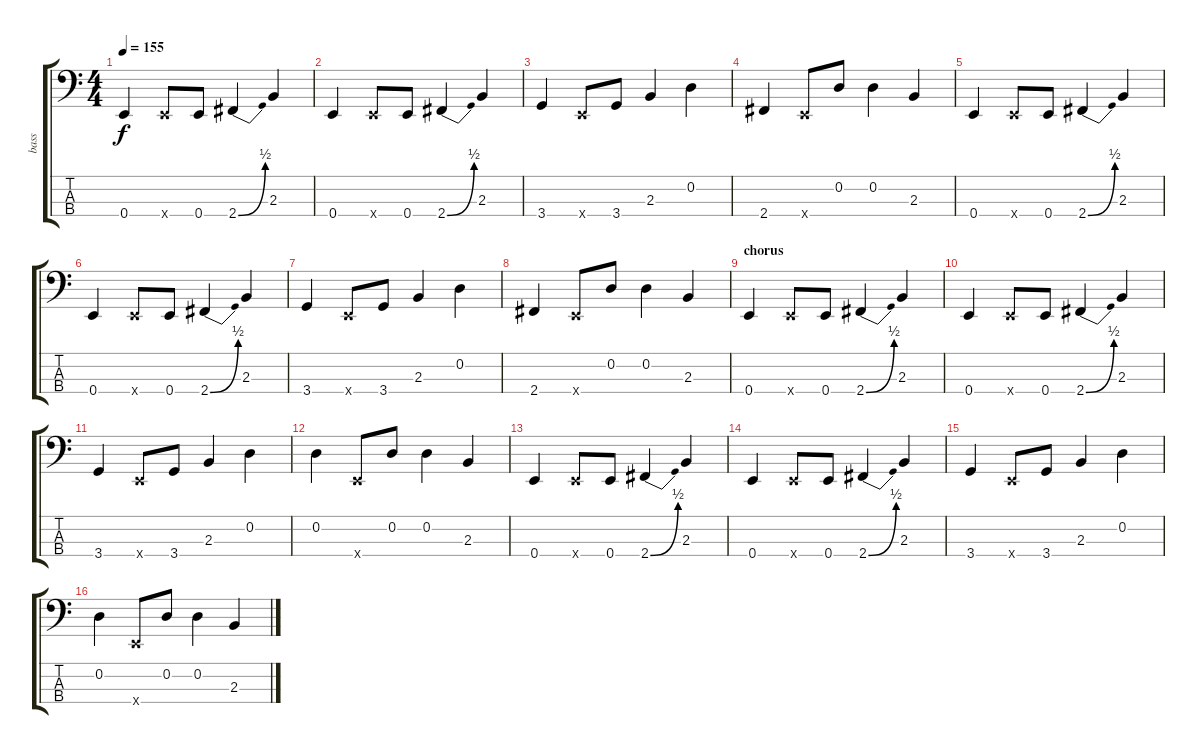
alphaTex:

\track ("bass" "bass") {instrument acousticbass}
\staff {score tabs}
\tuning (G2 D2 A1 E1) {hide}
\ts (4 4)
\tempo 155
\clef f4
\ks c
0.4.4{dy f} 0.4{x}.8 0.4.8 2.4{be (bend 0 0 60 2)}.4 2.3.4 |
0.4.4 0.4{x}.8 0.4.8 2.4{be (bend 0 0 60 2)}.4 2.3.4 |
3.4.4 0.4{x}.8 3.4.8 2.3.4 0.2.4 |
2.4.4 0.4{x}.8 0.2.8 0.2.4 2.3.4 |
0.4.4 0.4{x}.8 0.4.8 2.4{be (bend 0 0 60 2)}.4 2.3.4 |
0.4.4 0.4{x}.8 0.4.8 2.4{be (bend 0 0 60 2)}.4 2.3.4 |
3.4.4 0.4{x}.8 3.4.8 2.3.4 0.2.4 |
2.4.4 0.4{x}.8 0.2.8 0.2.4 2.3.4 |
\section ("" "chorus")
0.4.4 0.4{x}.8 0.4.8 2.4{be (bend 0 0 60 2)}.4 2.3.4 |
0.4.4 0.4{x}.8 0.4.8 2.4{be (bend 0 0 60 2)}.4 2.3.4 |
3.4.4 0.4{x}.8 3.4.8 2.3.4 0.2.4 |
0.2.4 0.4{x}.8 0.2.8 0.2.4 2.3.4 |
0.4.4 0.4{x}.8 0.4.8 2.4{be (bend 0 0 60 2)}.4 2.3.4 |
0.4.4 0.4{x}.8 0.4.8 2.4{be (bend 0 0 60 2)}.4 2.3.4 |
3.4.4 0.4{x}.8 3.4.8 2.3.4 0.2.4 |
0.2.4 0.4{x}.8 0.2.8 0.2.4 2.3.4
